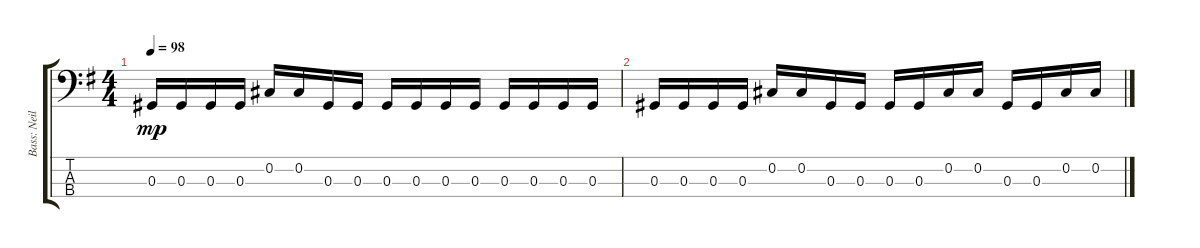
\track ("Bass: Neil" "Bass: Neil") {instrument electricbassfinger}
\staff {score tabs}
\tuning (Gb2 Db2 Ab1 Eb1) {hide}
\ts (4 4)
\tempo 98
\clef f4
\ks g
0.3.16{dy mp} 0.3.16 0.3.16 0.3.16 0.2.16 0.2.16 0.3.16 0.3.16 0.3.16 0.3.16 0.3.16 0.3.16 0.3.16 0.3.16 0.3.16 0.3.16 |
0.3.16 0.3.16 0.3.16 0.3.16 0.2.16 0.2.16 0.3.16 0.3.16 0.3.16 0.3.16 0.2.16 0.2.16 0.3.16 0.3.16 0.2.16 0.2.16
